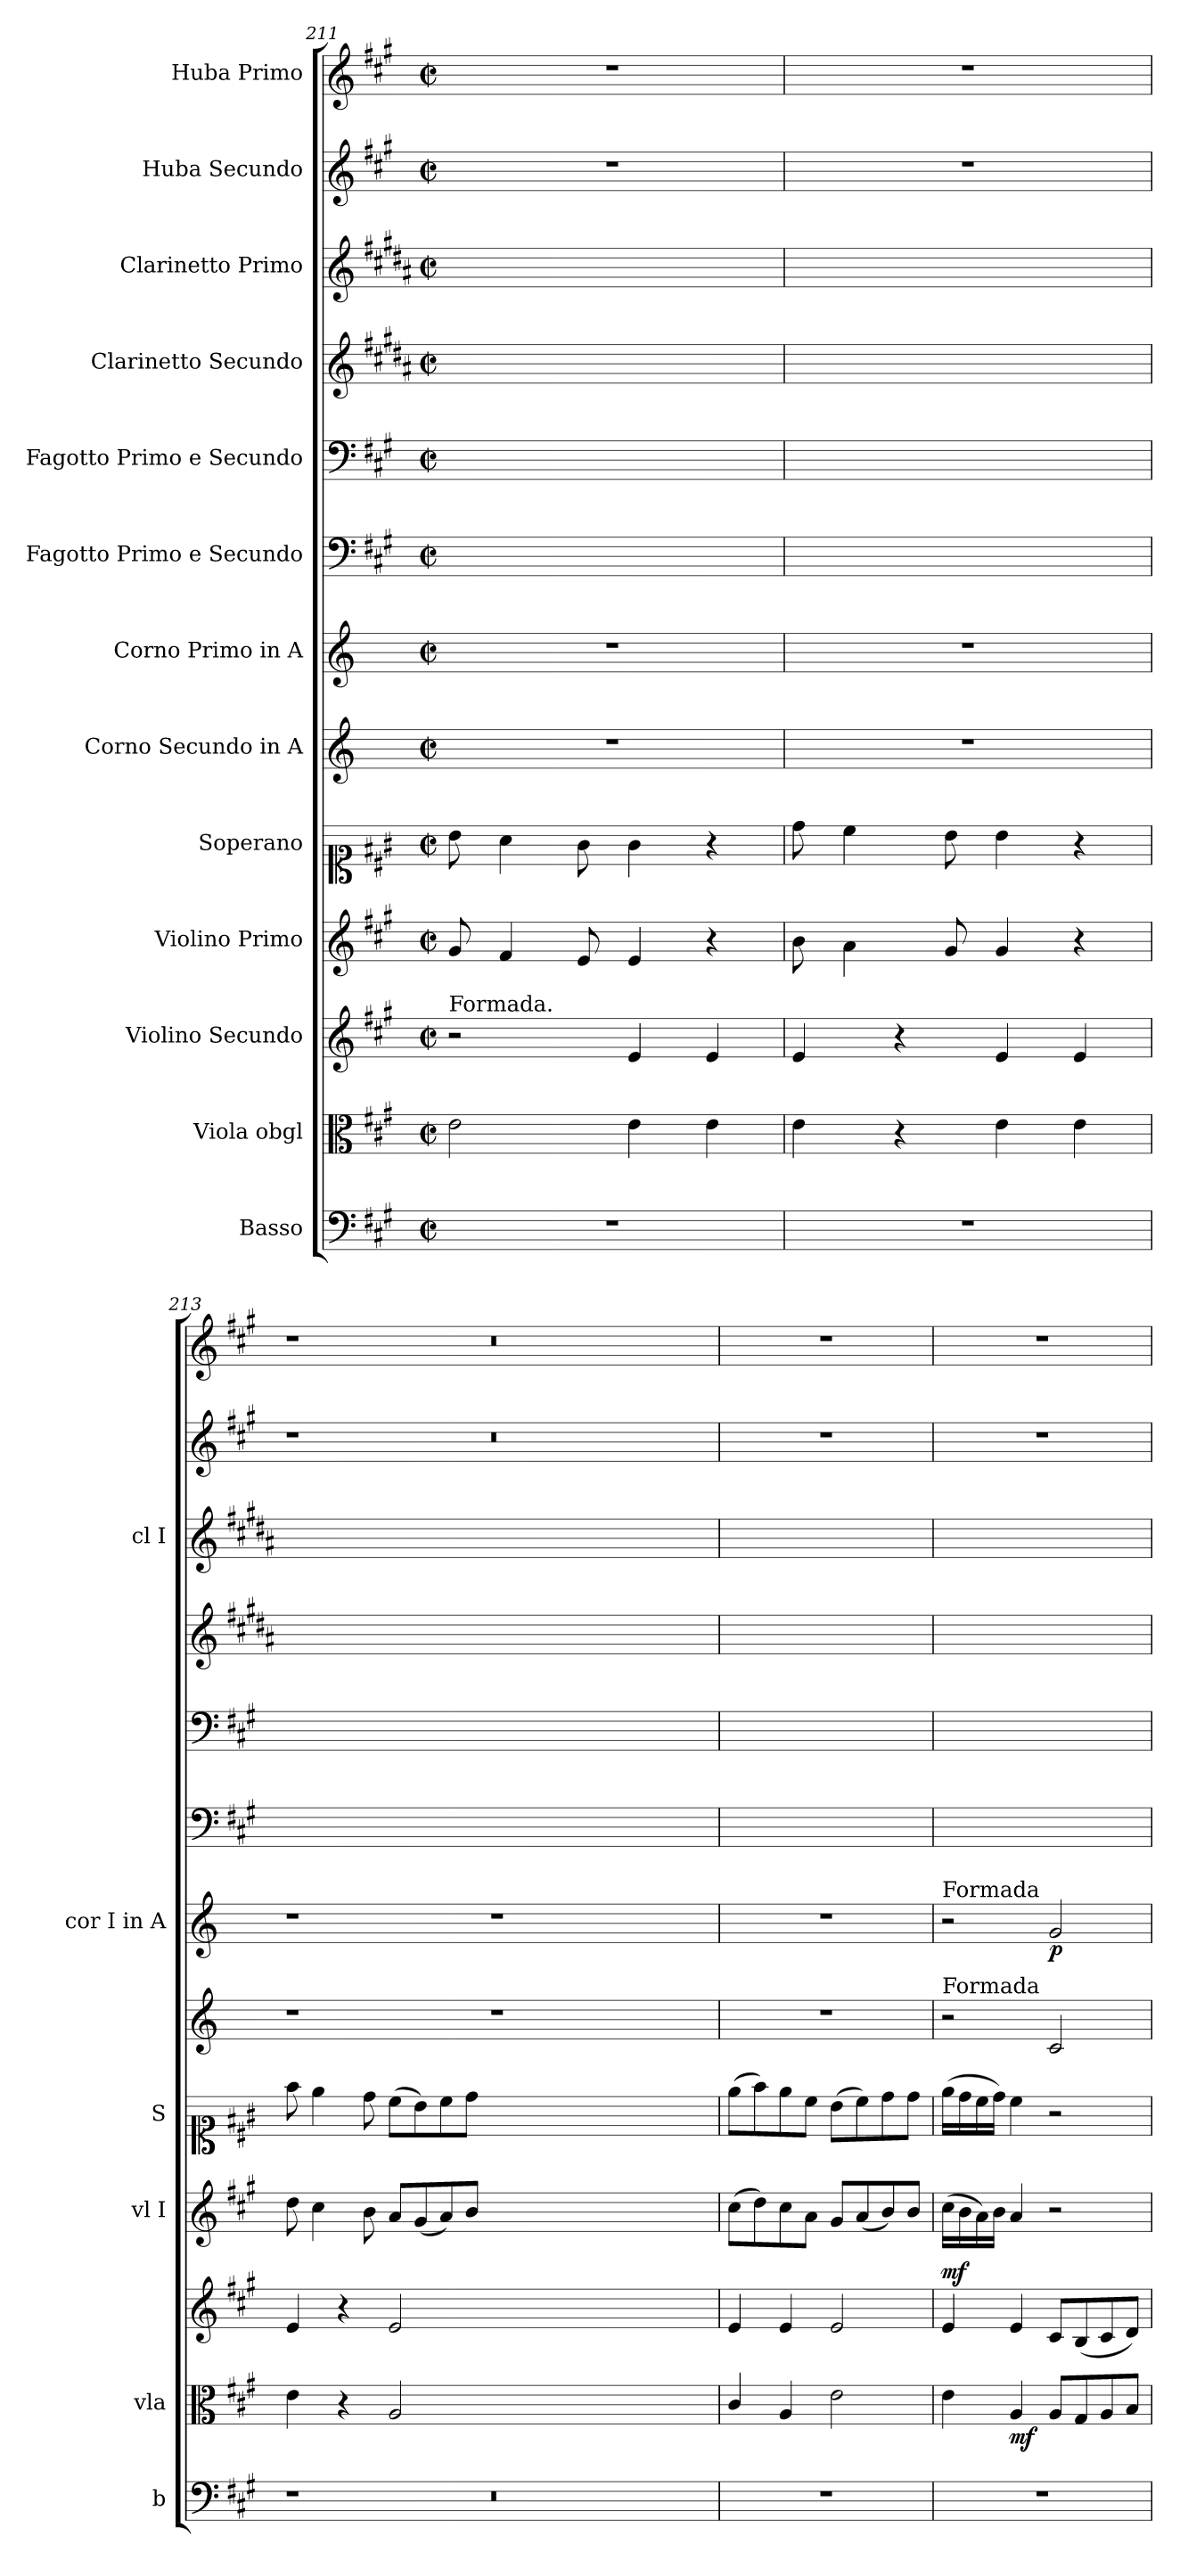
**kern	**kern	**dynam	**kern	**dynam	**kern	**kern	**kern	**dynam	**kern	**dynam	**kern	**kern	**kern	**kern	**kern	**kern
*part13	*part12	*part12	*part11	*part11	*part10	*part9	*part8	*part8	*part7	*part7	*part6	*part5	*part4	*part3	*part2	*part1
*staff13	*staff12	*staff12	*staff11	*staff11	*staff10	*staff9	*staff8	*staff8	*staff7	*staff7	*staff6	*staff5	*staff4	*staff3	*staff2	*staff1
*I"Basso	*I"Viola obgl	*	*I"Violino Secundo	*	*I"Violino Primo	*I"Soperano	*I"Corno Secundo in A	*	*I"Corno Primo in A	*	*I"Fagotto Primo e Secundo	*I"Fagotto Primo e Secundo	*I"Clarinetto Secundo	*I"Clarinetto Primo	*I"Huba Secundo	*I"Huba Primo
*I'b	*I'vla	*	*	*	*I'vl I	*I'S	*	*	*I'cor I in A	*	*	*	*	*I'cl I	*	*
*clefF4	*clefC3	*	*clefG2	*	*clefG2	*clefC1	*clefG2	*	*clefG2	*	*clefF4	*clefF4	*clefG2	*clefG2	*clefG2	*clefG2
*	*	*	*	*	*	*	*ITrd2c3	*	*ITrd2c3	*	*	*	*ITrd1c2	*ITrd1c2	*	*
*k[f#c#g#]	*k[f#c#g#]	*	*k[f#c#g#]	*	*k[f#c#g#]	*k[f#c#g#]	*k[f#c#g#]	*	*k[f#c#g#]	*	*k[f#c#g#]	*k[f#c#g#]	*k[f#c#g#]	*k[f#c#g#]	*k[f#c#g#]	*k[f#c#g#]
*A:	*A:	*	*A:	*	*A:	*A:	*A:	*	*A:	*	*A:	*A:	*A:	*A:	*A:	*A:
*M2/2	*M2/2	*	*M2/2	*	*M2/2	*M2/2	*M2/2	*	*M2/2	*	*M2/2	*M2/2	*M2/2	*M2/2	*M2/2	*M2/2
*met(c|)	*met(c|)	*	*met(c|)	*	*met(c|)	*met(c|)	*met(c|)	*	*met(c|)	*	*met(c|)	*met(c|)	*met(c|)	*met(c|)	*met(c|)	*met(c|)
=211	=211	=211	=211	=211	=211	=211	=211	=211	=211	=211	=211	=211	=211	=211	=211	=211
!	!	!	!LO:TX:a:t=Formada.	!	!	!	!	!	!	!	!	!	!	!	!	!
1r	2e\	.	2r	.	8g#/	8b\	1r	.	1r	.	1ryy	1ryy	1ryy	1ryy	1r	1r
.	.	.	.	.	4f#/	4a\	.	.	.	.	.	.	.	.	.	.
.	.	.	.	.	8e/	8g#\	.	.	.	.	.	.	.	.	.	.
!	!	!	!	!LO:DY:b	!	!	!	!	!	!	!	!	!	!	!	!
.	4e\	.	4e/	pia.	4e/	4g#\	.	.	.	.	.	.	.	.	.	.
.	4e\	.	4e/	.	4r	4r	.	.	.	.	.	.	.	.	.	.
=212	=212	=212	=212	=212	=212	=212	=212	=212	=212	=212	=212	=212	=212	=212	=212	=212
1r	4e\	.	4e/	.	8b\	8dd\	1r	.	1r	.	1ryy	1ryy	1ryy	1ryy	1r	1r
.	.	.	.	.	4a\	4cc#\	.	.	.	.	.	.	.	.	.	.
.	4r	.	4r	.	.	.	.	.	.	.	.	.	.	.	.	.
.	.	.	.	.	8g#/	8b\	.	.	.	.	.	.	.	.	.	.
.	4e\	.	4e/	.	4g#/	4b\	.	.	.	.	.	.	.	.	.	.
.	4e\	.	4e/	.	4r	4r	.	.	.	.	.	.	.	.	.	.
=213	=213	=213	=213	=213	=213	=213	=213	=213	=213	=213	=213	=213	=213	=213	=213	=213
1r	4e\	.	4e/	.	8dd\	8ff#\	1r	.	1r	.	1ryy	1ryy	1ryy	1ryy	1r	1r
.	.	.	.	.	4cc#\	4ee\	.	.	.	.	.	.	.	.	.	.
.	4r	.	4r	.	.	.	.	.	.	.	.	.	.	.	.	.
.	.	.	.	.	8b\	8dd\	.	.	.	.	.	.	.	.	.	.
.	2A/	.	2e/	.	8a/L	(8cc#\L	.	.	.	.	.	.	.	.	.	.
.	.	.	.	.	(8g#/	8b\)	.	.	.	.	.	.	.	.	.	.
.	.	.	.	.	8a/)	8cc#\	.	.	.	.	.	.	.	.	.	.
.	.	.	.	.	8b/J	8dd\J	.	.	.	.	.	.	.	.	.	.
0.r	0.ryy	.	0.ryy	.	0.ryy	0.ryy	1r	.	1r	.	0.ryy	0.ryy	0.ryy	0.ryy	0.r	0.r
.	.	.	.	.	.	.	0ryy	.	0ryy	.	.	.	.	.	.	.
=214	=214	=214	=214	=214	=214	=214	=214	=214	=214	=214	=214	=214	=214	=214	=214	=214
1r	4c#/	.	4e/	.	(8cc#\L	(8ee\L	1r	.	1r	.	1ryy	1ryy	1ryy	1ryy	1r	1r
.	.	.	.	.	8dd\)	8ff#\)	.	.	.	.	.	.	.	.	.	.
.	4A/	.	4e/	.	8cc#\	8ee\	.	.	.	.	.	.	.	.	.	.
.	.	.	.	.	8a\J	8cc#\J	.	.	.	.	.	.	.	.	.	.
.	2e\	.	2e/	.	8g#/L	(8b\L	.	.	.	.	.	.	.	.	.	.
.	.	.	.	.	(8a/	8cc#\)	.	.	.	.	.	.	.	.	.	.
.	.	.	.	.	8b/)	8dd\	.	.	.	.	.	.	.	.	.	.
.	.	.	.	.	8b/J	8dd\J	.	.	.	.	.	.	.	.	.	.
=215	=215	=215	=215	=215	=215	=215	=215	=215	=215	=215	=215	=215	=215	=215	=215	=215
!	!	!	!	!	!	!	!	!	!LO:TX:a:t=Formada	!	!	!	!	!	!	!
!	!	!	!	!	!	!	!LO:TX:a:t=Formada	!	!	!	!	!	!	!	!	!
!	!	!	!	!LO:DY:a	!	!	!	!	!	!	!	!	!	!	!	!
1r	4e\	.	4e/	mf	(16cc#\LL	(16ee\LL	2r	.	2r	.	1ryy	1ryy	1ryy	1ryy	1r	1r
.	.	.	.	.	16b\	16dd\	.	.	.	.	.	.	.	.	.	.
.	.	.	.	.	16a\)	16cc#\	.	.	.	.	.	.	.	.	.	.
.	.	.	.	.	16b\JJ	16dd\JJ)	.	.	.	.	.	.	.	.	.	.
.	4A/	mf	4e/	.	4a/	4cc#\	.	.	.	.	.	.	.	.	.	.
!	!	!	!	!	!	!	!	!LO:DY:b	!	!	!	!	!	!	!	!
.	8A/L	.	8c#/L	.	2r	2r	2A/	pia	2e/	p	.	.	.	.	.	.
.	8G#/	.	(8B/	.	.	.	.	.	.	.	.	.	.	.	.	.
.	8A/	.	8c#/	.	.	.	.	.	.	.	.	.	.	.	.	.
.	8B/J	.	8d/J)	.	.	.	.	.	.	.	.	.	.	.	.	.
=	=	=	=	=	=	=	=	=	=	=	=	=	=	=	=	=
*-	*-	*-	*-	*-	*-	*-	*-	*-	*-	*-	*-	*-	*-	*-	*-	*-
